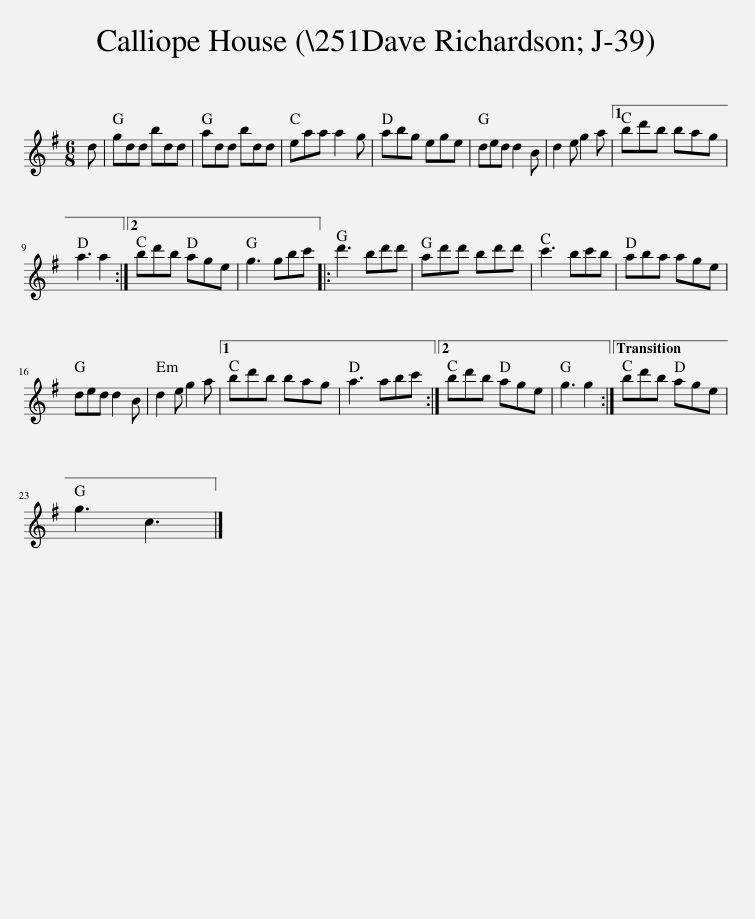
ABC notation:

X:1
L:1/8
M:6/8
I:linebreak $
K:G
V:1 treble
V:1
 d | gdd bdd | add bdd | eaa a2 g | abg ege | %5
 ded d2 B | d2 e g2 a |1 bd'b bag |$ a3 a2 :|2 bd'b age | %10
 g3 gbc' |: d'3 bd'd' | ad'd' bd'd' | c'3 bc'b | aba age |$ %15
 ded d2 B | d2 e g2 a |1 bd'b bag | a3 abc' :|2 bd'b age | %20
 g3 g2 :|33 bd'b age |$ g3 c3 |] %23
